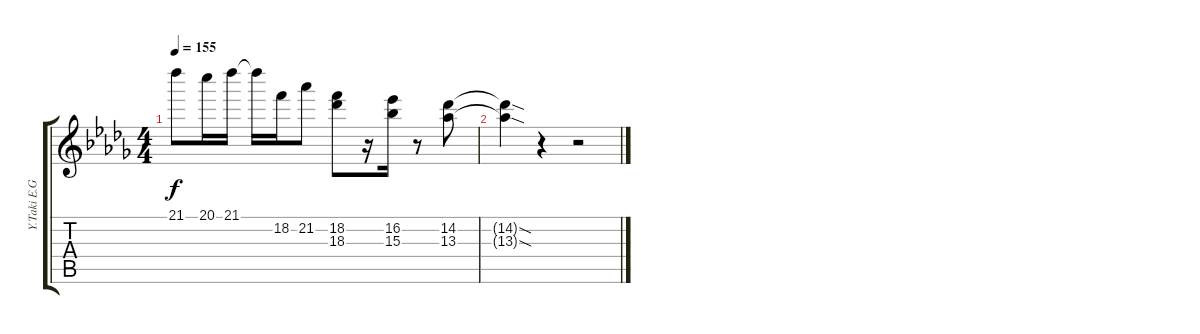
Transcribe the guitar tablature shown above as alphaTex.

\track ("" "Y.Taki E.G") {instrument distortionguitar}
\staff {score tabs}
\tuning (E4 B3 G3 D3 A2 E2) {hide}
\ts (4 4)
\tempo 155
\clef g2
\ks db
21.1.8{dy f} 20.1.16 21.1.16 21.1{t}.16 18.2.16 21.2.8 (18.2 18.3).8 r.16 (16.2 15.3).16 r.8 (14.2 13.3).8 |
(14.2{sod t} 13.3{sod t}).4 r.4 r.2
